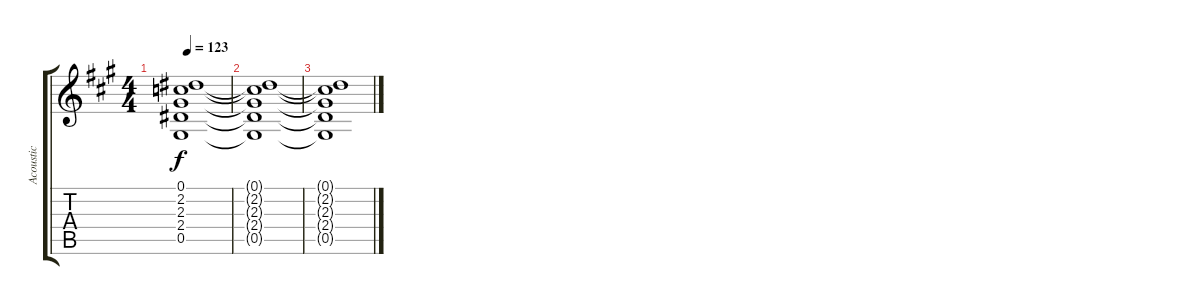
\track ("Acoustic" "Acoustic") {instrument acousticguitarsteel}
\staff {score tabs}
\tuning (Eb4 Bb3 Gb3 Db3 Ab2 Eb2) {hide}
\ts (4 4)
\tempo 123
\clef g2
\ks a
(0.1 2.2 2.3 2.4 0.5).1{dy f} |
(0.1{t} 2.2{t} 2.3{t} 2.4{t} 0.5{t}).1 |
(0.1{t} 2.2{t} 2.3{t} 2.4{t} 0.5{t}).1
